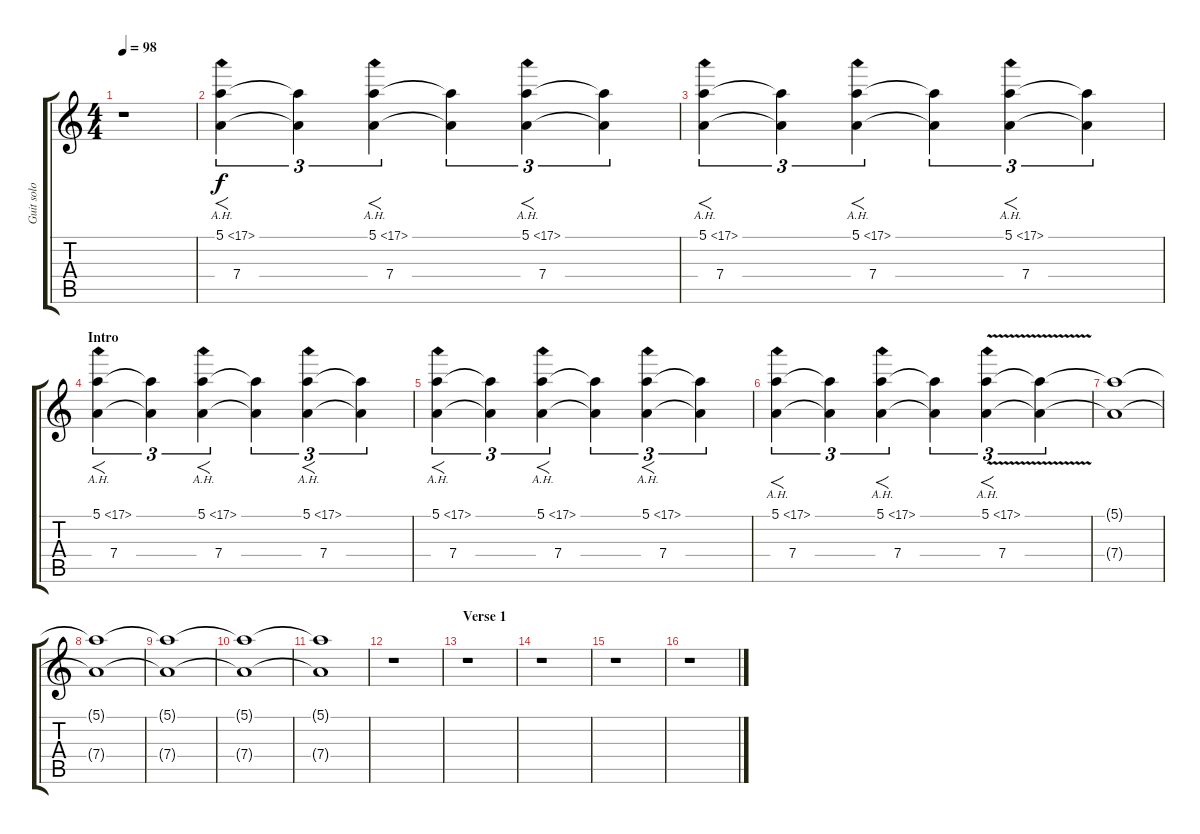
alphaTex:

\track ("Guit solo" "Guit solo") {instrument overdrivenguitar}
\staff {score tabs}
\tuning (E4 B3 G3 D3 A2 E2) {hide}
\ts (4 4)
\tempo 98
\clef g2
\ks c
r.1{dy f instrument overdrivenguitar} |
(5.1{ah 12} 7.4).4{f tu (3 2) volume 4} (5.1{t} 7.4{t}).4{tu (3 2)} (5.1{ah 12} 7.4).4{f tu (3 2) volume 7} (5.1{t} 7.4{t}).4{tu (3 2)} (5.1{ah 12} 7.4).4{f tu (3 2)} (5.1{t} 7.4{t}).4{tu (3 2)} |
(5.1{ah 12} 7.4).4{f tu (3 2)} (5.1{t} 7.4{t}).4{tu (3 2)} (5.1{ah 12} 7.4).4{f tu (3 2)} (5.1{t} 7.4{t}).4{tu (3 2)} (5.1{ah 12} 7.4).4{f tu (3 2)} (5.1{t} 7.4{t}).4{tu (3 2)} |
\section ("" "Intro")
(5.1{ah 12} 7.4).4{f tu (3 2) volume 6} (5.1{t} 7.4{t}).4{tu (3 2)} (5.1{ah 12} 7.4).4{f tu (3 2)} (5.1{t} 7.4{t}).4{tu (3 2)} (5.1{ah 12} 7.4).4{f tu (3 2)} (5.1{t} 7.4{t}).4{tu (3 2)} |
(5.1{ah 12} 7.4).4{f tu (3 2) volume 4} (5.1{t} 7.4{t}).4{tu (3 2)} (5.1{ah 12} 7.4).4{f tu (3 2)} (5.1{t} 7.4{t}).4{tu (3 2)} (5.1{ah 12} 7.4).4{f tu (3 2)} (5.1{t} 7.4{t}).4{tu (3 2)} |
(5.1{ah 12} 7.4).4{f tu (3 2)} (5.1{t} 7.4{t}).4{tu (3 2)} (5.1{ah 12} 7.4).4{f tu (3 2)} (5.1{t} 7.4{t}).4{tu (3 2) volume 6} (5.1{ah 12 v} 7.4).4{f tu (3 2)} (5.1{t} 7.4{t}).4{tu (3 2)} |
(5.1{t} 7.4{t}).1{volume 4} |
(5.1{t} 7.4{t}).1{volume 6} |
(5.1{t} 7.4{t}).1{volume 4} |
(5.1{t} 7.4{t}).1{volume 8} |
(5.1{t} 7.4{t}).1{volume 0} |
r.1 |
\section ("" "Verse 1")
r.1 |
r.1 |
r.1 |
r.1
